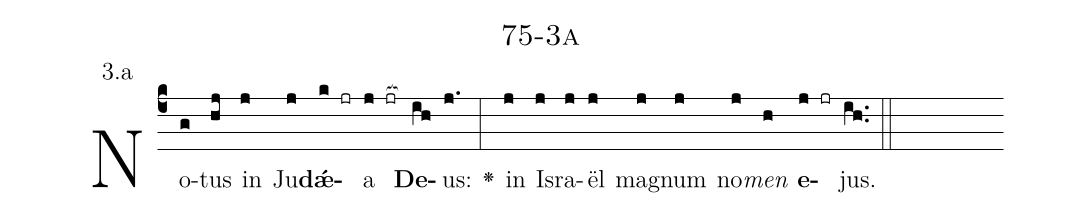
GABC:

name: 75-3a;
annotation: 3.a;
%%
(c4)No(g)tus(hj) in(j) Ju(j)<b>dǽ</b>(k jr)a(j jr[ocb:1{]) <b>De</b>(ih[ocb:0}])us:(j.) <v>\greheightstar</v>(:) in(j) Is(j)ra(j)ël(j) ma(j)gnum(j) no(j)<i>men</i>(h) <b>e</b>(j jr)jus.(ih..) (::)


%E(j) u(j) o(j) u(h) a(j) e.(ih..) (::)
